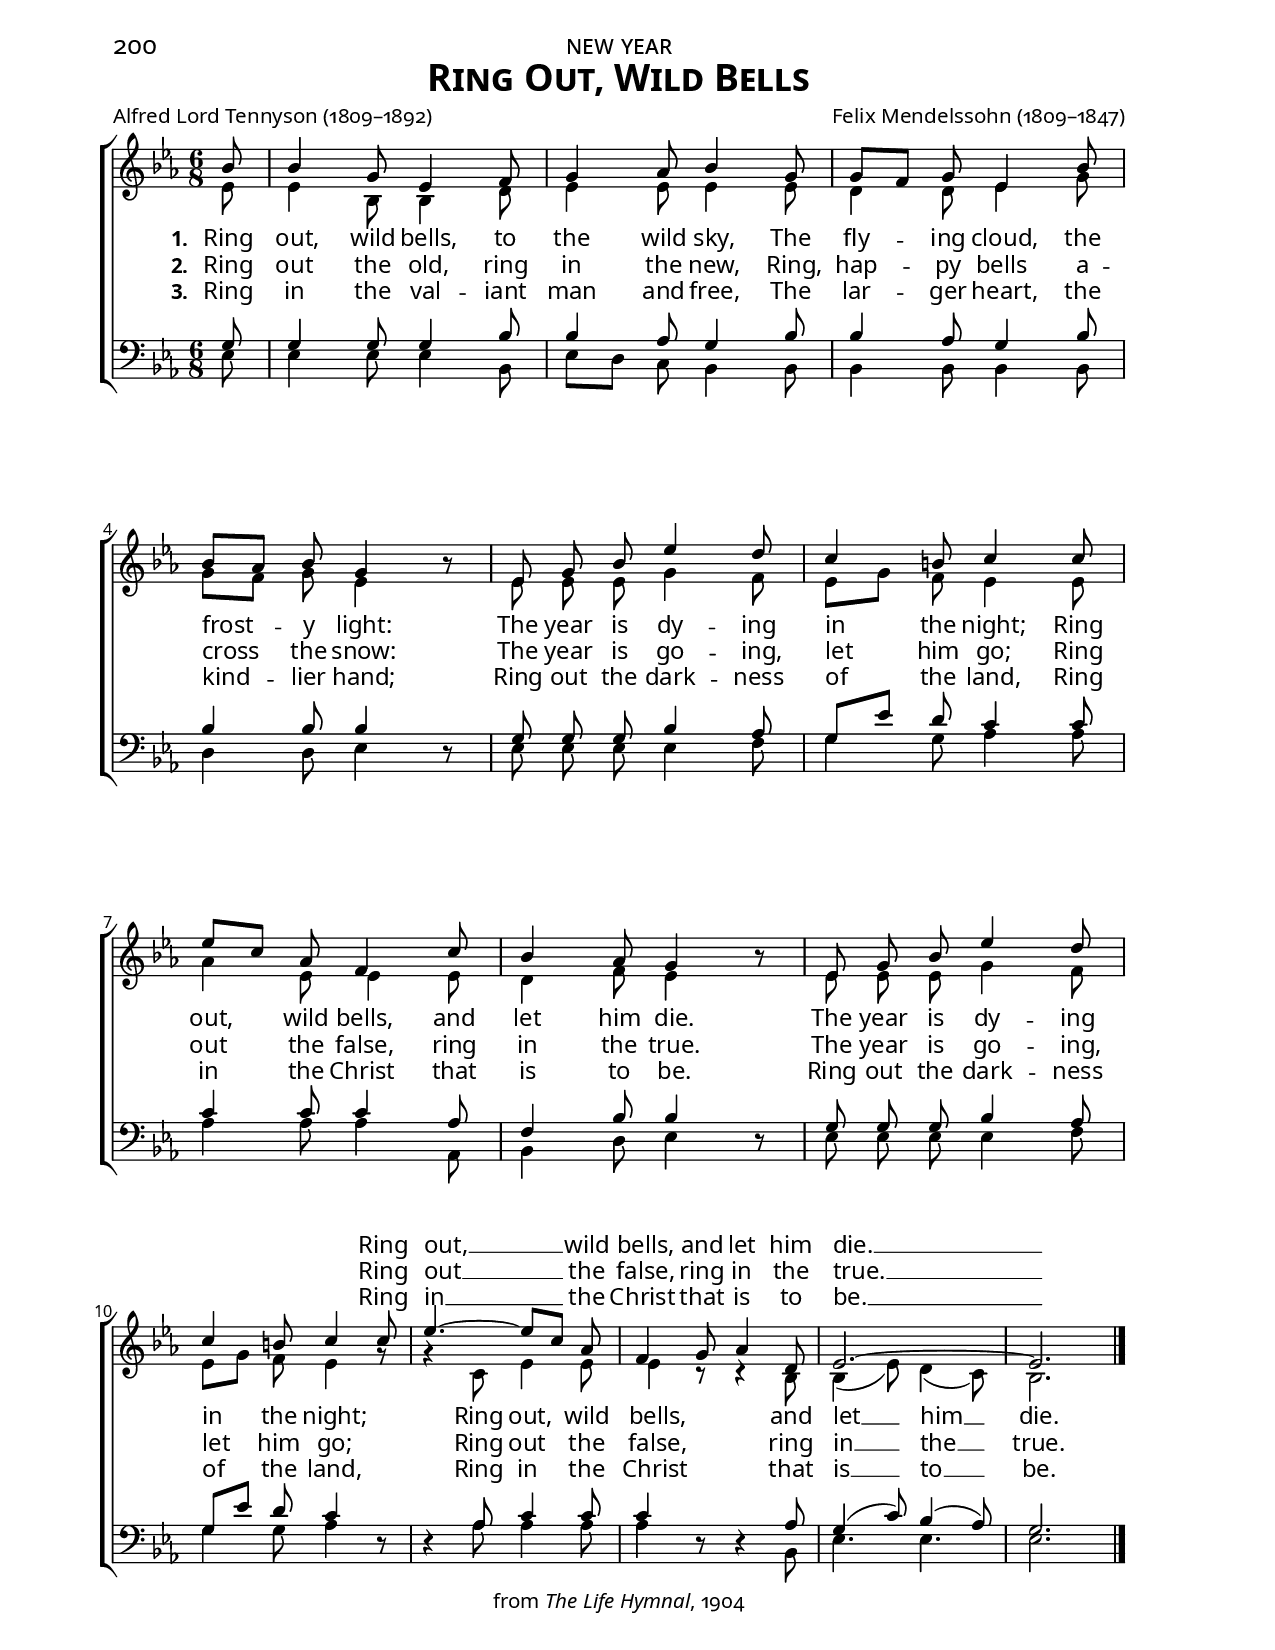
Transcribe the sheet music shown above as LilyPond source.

\version "2.14.2"
\include "util.ly"
\header {
  title = \markup{\override #'(font-name . "Garamond Premier Pro Semibold"){ \abs-fontsize #18 \smallCapsOldStyle"Ring Out, Wild Bells"}}
  poet = \markup\oldStyleNum"Alfred Lord Tennyson (1809–1892)"
  composer = \markup\oldStyleNum"Felix Mendelssohn (1809–1847)"
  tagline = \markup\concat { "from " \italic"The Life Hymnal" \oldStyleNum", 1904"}
}
\paper {
  %print-all-headers = ##t
  paper-height = 11\in
  paper-width = 8.5\in
  indent = 0\in
  %system-system-spacing = #'((basic-distance . 10) (padding . 0))
  %system-system-spacing =
  %  #'((basic-distance . 0)
  %     (minimum-distance . 0)
  %     (padding . -0.35)
  %     (stretchability . 100))
  ragged-last-bottom = ##f
  ragged-bottom = ##f
  two-sided = ##t
  inner-margin = 1\in
  outer-margin = 0.75\in
  top-margin = 0.26\in
  bottom-margin = 0.25\in
  first-page-number = #200
  print-first-page-number = ##t
  headerLine = \markup{\override #'(font-name . "Garamond Premier Pro") \smallCapsOldStyle"new year"}
  oddHeaderMarkup = \markup\fill-line{
     \override #'(font-name . "Garamond Premier Pro")\abs-fontsize #12.5
     \combine 
        \fill-line{"" \on-the-fly #print-page-number-check-first
        \oldStylePageNum""
        }
        \fill-line{\headerLine}
  }
  evenHeaderMarkup = \markup {
     \override #'(font-name . "Garamond Premier Pro")\abs-fontsize #12.5
     \combine
        \on-the-fly #print-page-number-check-first
        \oldStylePageNum""
        \fill-line{\headerLine}
  }
}
#(set-global-staff-size 18) \paper{ #(define fonts (make-pango-font-tree "Garamond Premier Pro" "Garamond Premier Pro" "Garamond Premier Pro" (/ 18 20))) }
global = {
  \key ees \major
  \time 6/8
  \autoBeamOff
  \override DynamicLineSpanner #'staff-padding = #0.0
  \override DynamicLineSpanner #'Y-extent = #'(-1 . 1)
}

sopMusic = \relative c' {
  \partial 8 bes'8 |
  bes4 g8 ees4 f8 |
  g4 aes8 bes4 g8 |
  g[ f] g ees4 bes'8 | \break
  
  bes[ aes] bes g4 bes8\rest |
  ees, g bes ees4 d8 |
  c4 b8 c4 c8 | \break
  
  ees[ c] aes f4 c'8 |
  bes4 aes8 g4 bes8\rest |
  ees, g bes ees4 d8 | \break
  
  c4 b8 c4 c8 ees4.~ ees8[ c] aes |
  f4 g8 aes4 d,8 |
  ees2.~ |
  ees \bar "|."
}
sopWords = \lyricmode {
  \repeat unfold40 {\skip1}
  Ring out, __ wild bells, and let him die. __
}
sopWordsII = \lyricmode {
  \repeat unfold40 {\skip1}
  Ring out __ the false, ring in the true. __
}
sopWordsIII = \lyricmode {
  \repeat unfold40 {\skip1}
  Ring in __ the Christ that is to be. __
}

altoMusic = \relative c' {
  ees8 |
  ees4 bes8 bes4 d8 |
  ees4 ees8 ees4 ees8 |
  d4 d8 ees4 g8 |
  
  g8[ f] g ees4 s8 |
  ees ees ees g4 f8 |
  ees8[ g] f ees4 ees8 |
  
  aes4 ees8 ees4 ees8 |
  d4 f8 ees4 s8 |
  ees ees ees g4 f8 |
  
  ees[ g] f ees4 g8\rest |
  g4\rest c,8 ees4 ees8 |
  ees4 c8\rest c4\rest bes8 bes4( ees8) d4( c8) |
  bes2. \bar "|."
}
altoWords = \lyricmode {
  \dropLyricsV
  \set stanza = #"1. "
  Ring out, wild bells, \set ignoreMelismata = ##t to the \unset ignoreMelismata wild sky,
  The fly -- ing cloud, the frost -- y light:
  The year is dy -- ing in the night;
  Ring out, \set associatedVoice = "sopranos"
  wild bells, and let him die.

  \unset associatedVoice
  The year is dy -- ing in the night;
  Ring out, wild bells, and let __ him __ die.
}
altoWordsII = \lyricmode {
  \dropLyricsV
%\markup\italic
  \set stanza = #"2. "
  Ring out the old, ring in the new,
  Ring, hap -- py bells a -- cross the snow:
  The year is go -- ing, let him go;
  Ring out \set associatedVoice = "sopranos"
  the false, ring in the true.

  \unset associatedVoice
  The year is go -- ing, let him go;
  Ring out the false, ring in __ the __ true.
}
altoWordsIII = \lyricmode {
  \dropLyricsV
  \set stanza = #"3. "
  Ring in the val -- iant man and free,
  The lar -- ger heart, the kind -- lier hand;
  Ring out the dark -- ness of the land,
  Ring in \set associatedVoice = "sopranos"
  the Christ that is to be.

  \unset associatedVoice
  Ring out the dark -- ness of the land,
  Ring in the Christ that is __ to __ be.
}
altoWordsIV = \lyricmode {
  \set stanza = #"4. "
  \set ignoreMelismata = ##t
}
altoWordsV = \lyricmode {
  \set stanza = #"5. "
  \set ignoreMelismata = ##t
}
altoWordsVI = \lyricmode {
  \set stanza = #"6. "
  \set ignoreMelismata = ##t
}
tenorMusic = \relative c' {
  g8 |
  g4 g8 g4 bes8 |
  bes4 aes8 g4 bes8 |
  bes4 aes8 g4 bes8 |
  
  bes4 bes8 bes4 s8 |
  g g g bes4 aes8 |
  g[ ees'] d c4 c8 |
  
  c4 c8 c4 aes8 |
  f4 bes8 bes4 s8 |
  g8 g g  bes4 aes8 |
  
  g[ ees'] d c4 s8 |
  s4 aes8 c4 c8 |
  c4 s8 s4 aes8 |
  g4( c8) bes4( aes8) |
  g2. \bar "|."
}
tenorWords = \lyricmode {

}

bassMusic = \relative c {
  ees8 |
  ees4 ees8 ees4 bes8 |
  ees[ d] c bes4 bes8 |
  bes4 bes8 bes4 bes8 |
  
  d4 d8 ees4 d8\rest |
  ees8 ees ees ees4 f8 |
  g4 g8 aes4 aes8 |
  
  aes4 aes8 aes4 aes,8 |
  bes4 d8 ees4 d8\rest |
  ees ees ees ees4 f8 |
  g4 g8 aes4 d,8\rest |
  d4\rest aes'8 aes4 aes8 |
  aes4 d,8\rest d4\rest bes8 |
  ees4. ees |
  ees2. \bar "|."
  
}
bassWords = \lyricmode {

}

pianoRH = \relative c' {
  
}
pianoLH = \relative c' {
  
}

\score {
  <<
   \new ChoirStaff <<
    \new Staff = women <<
      \new Voice = "sopranos" { \voiceOne << \global \sopMusic >> }
      \new Voice = "altos" { \voiceTwo << \global \altoMusic >> }
    >>
    \new Lyrics \with { alignAboveContext = #"women" \override VerticalAxisGroup #'nonstaff-relatedstaff-spacing = #'((basic-distance . 1))} \lyricsto "sopranos" \sopWords
    \new Lyrics \with { alignAboveContext = #"women" \override VerticalAxisGroup #'nonstaff-relatedstaff-spacing = #'((basic-distance . 1))} \lyricsto "sopranos" \sopWordsII
    \new Lyrics \with { alignAboveContext = #"women" \override VerticalAxisGroup #'nonstaff-relatedstaff-spacing = #'((basic-distance . 1))} \lyricsto "sopranos" \sopWordsIII
    \new Lyrics = "altosVI"  \with { alignBelowContext = #"women" } \lyricsto "altos" \altoWordsVI
    \new Lyrics = "altosV"  \with { alignBelowContext = #"women" } \lyricsto "altos" \altoWordsV
    \new Lyrics = "altosIV"  \with { alignBelowContext = #"women" } \lyricsto "altos" \altoWordsIV
    \new Lyrics = "altosIII"  \with { alignBelowContext = #"women" } \lyricsto "altos" \altoWordsIII
    \new Lyrics = "altosII"  \with { alignBelowContext = #"women" } \lyricsto "altos" \altoWordsII
    \new Lyrics = "altos"  \with { alignBelowContext = #"women" \override VerticalAxisGroup #'nonstaff-relatedstaff-spacing = #'((basic-distance . 1))} \lyricsto "altos" \altoWords
   \new Staff = men <<
      \clef bass
      \new Voice = "tenors" { \voiceOne << \global \tenorMusic >> }
      \new Voice = "basses" { \voiceTwo << \global \bassMusic >> }
    >>
    \new Lyrics \with { alignAboveContext = #"men" \override VerticalAxisGroup #'nonstaff-relatedstaff-spacing = #'((basic-distance . 1)) } \lyricsto "tenors" \tenorWords
    \new Lyrics \with { alignBelowContext = #"men" \override VerticalAxisGroup #'nonstaff-relatedstaff-spacing = #'((basic-distance . 1)) } \lyricsto "basses" \bassWords
  >>
%    \new PianoStaff << \new Staff { \new Voice { \pianoRH } } \new Staff { \clef "bass" \pianoLH } >>
  >>
  \layout {
  \context {
    \Lyrics
    \override LyricText #'font-size = #1.3
  }
    \context {
      \Score
      %\override SpacingSpanner #'base-shortest-duration = #(ly:make-moment 1 8)
      %\override SpacingSpanner #'common-shortest-duration = #(ly:make-moment 1 4)
    }
    \context {
      % Remove all empty staves
      % \Staff \RemoveEmptyStaves \override VerticalAxisGroup #'remove-first = ##t
    }
    \context {
      \Lyrics
      \override LyricText #'X-offset = #center-on-word
    }
  }
}

